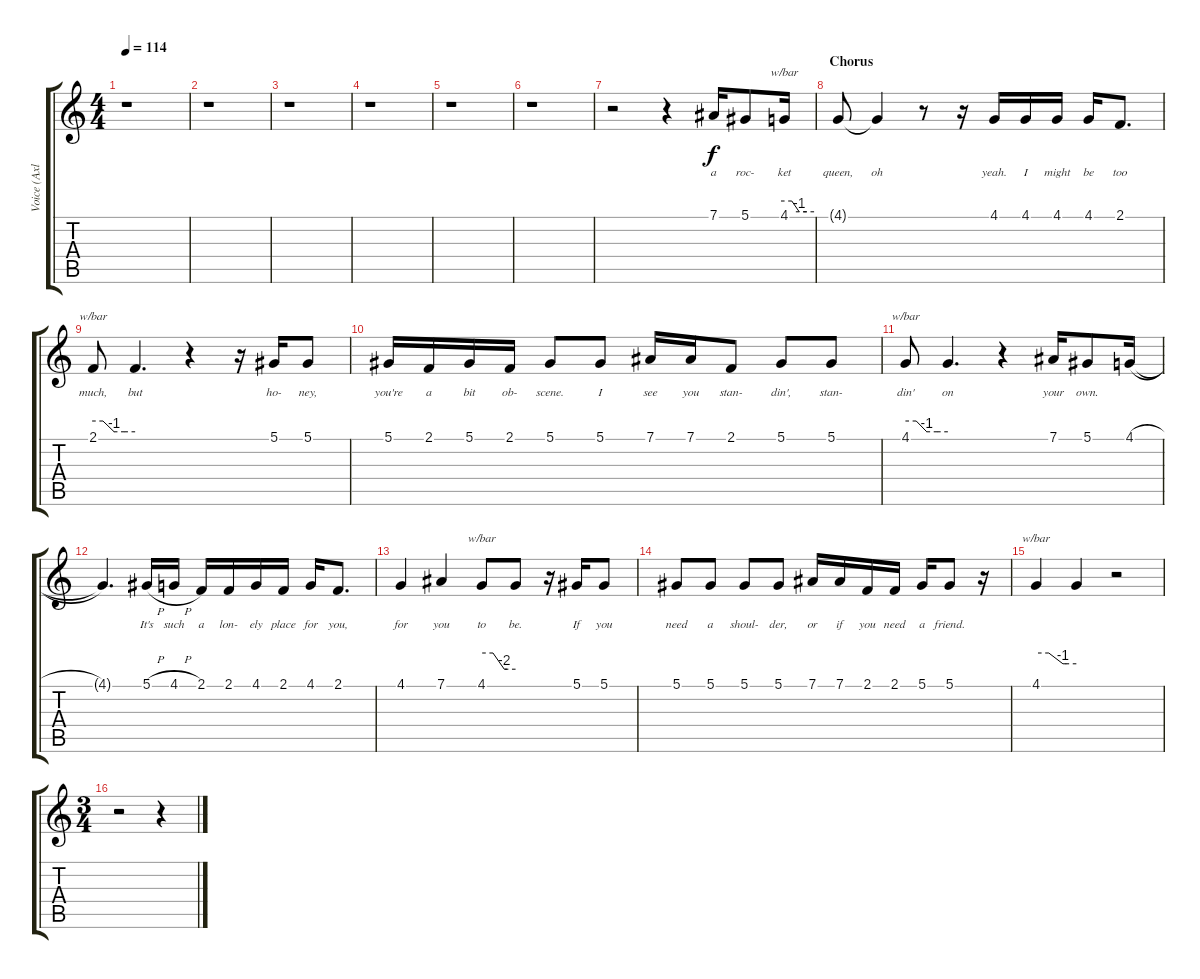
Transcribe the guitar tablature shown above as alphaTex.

\track ("Voice (Axl)" "Voice (Axl") {instrument lead2sawtooth}
\staff {score tabs}
\tuning (Eb4 Bb3 Gb3 Db3 Ab2 Eb2) {hide}
\ts (4 4)
\tempo 114
\clef g2
\ks c
r.1{dy f} |
r.1 |
r.1 |
r.1 |
r.1 |
r.1 |
r.2 r.4 7.1.16{lyrics (0 "a") lyrics (1 "") lyrics (2 "") lyrics (3 "") lyrics (4 "")} 5.1.8{lyrics (0 "roc-") lyrics (1 "") lyrics (2 "") lyrics (3 "") lyrics (4 "")} 4.1.16{tbe (custom default 0 0 15 0 30 -4 45 -4 60 -4) lyrics (0 "ket") lyrics (1 "") lyrics (2 "") lyrics (3 "") lyrics (4 "")} |
\section ("" "Chorus")
4.1{t}.8{lyrics (0 "queen,") lyrics (1 "") lyrics (2 "") lyrics (3 "") lyrics (4 "")} 4.1{t}.4{lyrics (0 "oh") lyrics (1 "") lyrics (2 "") lyrics (3 "") lyrics (4 "")} r.8 r.16 4.1.16{lyrics (0 "yeah.") lyrics (1 "") lyrics (2 "") lyrics (3 "") lyrics (4 "")} 4.1.16{lyrics (0 "I") lyrics (1 "") lyrics (2 "") lyrics (3 "") lyrics (4 "")} 4.1.16{lyrics (0 "might") lyrics (1 "") lyrics (2 "") lyrics (3 "") lyrics (4 "")} 4.1.16{lyrics (0 "be") lyrics (1 "") lyrics (2 "") lyrics (3 "") lyrics (4 "")} 2.1.8{d lyrics (0 "too") lyrics (1 "") lyrics (2 "") lyrics (3 "") lyrics (4 "")} |
2.1.8{tbe (custom default 0 0 14 0 30 -4 45 -4 60 -4) lyrics (0 "much,") lyrics (1 "") lyrics (2 "") lyrics (3 "") lyrics (4 "")} 2.1{t}.4{d lyrics (0 "but") lyrics (1 "") lyrics (2 "") lyrics (3 "") lyrics (4 "")} r.4 r.16 5.1.16{lyrics (0 "ho-") lyrics (1 "") lyrics (2 "") lyrics (3 "") lyrics (4 "")} 5.1.8{lyrics (0 "ney,") lyrics (1 "") lyrics (2 "") lyrics (3 "") lyrics (4 "")} |
5.1.16{lyrics (0 "you're") lyrics (1 "") lyrics (2 "") lyrics (3 "") lyrics (4 "")} 2.1.16{lyrics (0 "a") lyrics (1 "") lyrics (2 "") lyrics (3 "") lyrics (4 "")} 5.1.16{lyrics (0 "bit") lyrics (1 "") lyrics (2 "") lyrics (3 "") lyrics (4 "")} 2.1.16{lyrics (0 "ob-") lyrics (1 "") lyrics (2 "") lyrics (3 "") lyrics (4 "")} 5.1.8{lyrics (0 "scene.") lyrics (1 "") lyrics (2 "") lyrics (3 "") lyrics (4 "")} 5.1.8{lyrics (0 "I") lyrics (1 "") lyrics (2 "") lyrics (3 "") lyrics (4 "")} 7.1.16{lyrics (0 "see") lyrics (1 "") lyrics (2 "") lyrics (3 "") lyrics (4 "")} 7.1.16{lyrics (0 "you") lyrics (1 "") lyrics (2 "") lyrics (3 "") lyrics (4 "")} 2.1.8{lyrics (0 "stan-") lyrics (1 "") lyrics (2 "") lyrics (3 "") lyrics (4 "")} 5.1.8{lyrics (0 "din',") lyrics (1 "") lyrics (2 "") lyrics (3 "") lyrics (4 "")} 5.1.8{lyrics (0 "stan-") lyrics (1 "") lyrics (2 "") lyrics (3 "") lyrics (4 "")} |
4.1.8{tbe (custom default 0 0 15 0 30 -4 45 -4 60 -4) lyrics (0 "din'") lyrics (1 "") lyrics (2 "") lyrics (3 "") lyrics (4 "")} 4.1{t}.4{d lyrics (0 "on") lyrics (1 "") lyrics (2 "") lyrics (3 "") lyrics (4 "")} r.4 7.1.16{lyrics (0 "your") lyrics (1 "") lyrics (2 "") lyrics (3 "") lyrics (4 "")} 5.1.8{lyrics (0 "own.") lyrics (1 "") lyrics (2 "") lyrics (3 "") lyrics (4 "")} 4.1{h}.16{lyrics (0 "") lyrics (1 "") lyrics (2 "") lyrics (3 "") lyrics (4 "")} |
4.1{t}.4{d lyrics (0 "") lyrics (1 "") lyrics (2 "") lyrics (3 "") lyrics (4 "")} 5.1{h}.16{lyrics (0 "It's") lyrics (1 "") lyrics (2 "") lyrics (3 "") lyrics (4 "")} 4.1{h}.16{lyrics (0 "such") lyrics (1 "") lyrics (2 "") lyrics (3 "") lyrics (4 "")} 2.1.16{lyrics (0 "a") lyrics (1 "") lyrics (2 "") lyrics (3 "") lyrics (4 "")} 2.1.16{lyrics (0 "lon-") lyrics (1 "") lyrics (2 "") lyrics (3 "") lyrics (4 "")} 4.1.16{lyrics (0 "ely") lyrics (1 "") lyrics (2 "") lyrics (3 "") lyrics (4 "")} 2.1.16{lyrics (0 "place") lyrics (1 "") lyrics (2 "") lyrics (3 "") lyrics (4 "")} 4.1.16{lyrics (0 "for") lyrics (1 "") lyrics (2 "") lyrics (3 "") lyrics (4 "")} 2.1.8{d lyrics (0 "you,") lyrics (1 "") lyrics (2 "") lyrics (3 "") lyrics (4 "")} |
4.1.4{lyrics (0 "for") lyrics (1 "") lyrics (2 "") lyrics (3 "") lyrics (4 "")} 7.1.4{lyrics (0 "you") lyrics (1 "") lyrics (2 "") lyrics (3 "") lyrics (4 "")} 4.1.8{tbe (custom default 0 0 20 0 40 -8 45 -8 60 -8) lyrics (0 "to") lyrics (1 "") lyrics (2 "") lyrics (3 "") lyrics (4 "")} 4.1{t}.8{lyrics (0 "be.") lyrics (1 "") lyrics (2 "") lyrics (3 "") lyrics (4 "")} r.16 5.1.16{lyrics (0 "If") lyrics (1 "") lyrics (2 "") lyrics (3 "") lyrics (4 "")} 5.1.8{lyrics (0 "you") lyrics (1 "") lyrics (2 "") lyrics (3 "") lyrics (4 "")} |
5.1.8{lyrics (0 "need") lyrics (1 "") lyrics (2 "") lyrics (3 "") lyrics (4 "")} 5.1.8{lyrics (0 "a") lyrics (1 "") lyrics (2 "") lyrics (3 "") lyrics (4 "")} 5.1.8{lyrics (0 "shoul-") lyrics (1 "") lyrics (2 "") lyrics (3 "") lyrics (4 "")} 5.1.8{lyrics (0 "der,") lyrics (1 "") lyrics (2 "") lyrics (3 "") lyrics (4 "")} 7.1.16{lyrics (0 "or") lyrics (1 "") lyrics (2 "") lyrics (3 "") lyrics (4 "")} 7.1.16{lyrics (0 "if") lyrics (1 "") lyrics (2 "") lyrics (3 "") lyrics (4 "")} 2.1.16{lyrics (0 "you") lyrics (1 "") lyrics (2 "") lyrics (3 "") lyrics (4 "")} 2.1.16{lyrics (0 "need") lyrics (1 "") lyrics (2 "") lyrics (3 "") lyrics (4 "")} 5.1.16{lyrics (0 "a") lyrics (1 "") lyrics (2 "") lyrics (3 "") lyrics (4 "")} 5.1.8{lyrics (0 "friend.") lyrics (1 "") lyrics (2 "") lyrics (3 "") lyrics (4 "")} r.16 |
4.1.4{tbe (custom default 0 0 19 0 40 -4 45 -4 60 -4) lyrics (0 "") lyrics (1 "") lyrics (2 "") lyrics (3 "") lyrics (4 "")} 4.1{t}.4{lyrics (0 "") lyrics (1 "") lyrics (2 "") lyrics (3 "") lyrics (4 "")} r.2 |
\ts (3 4)
r.2 r.4
